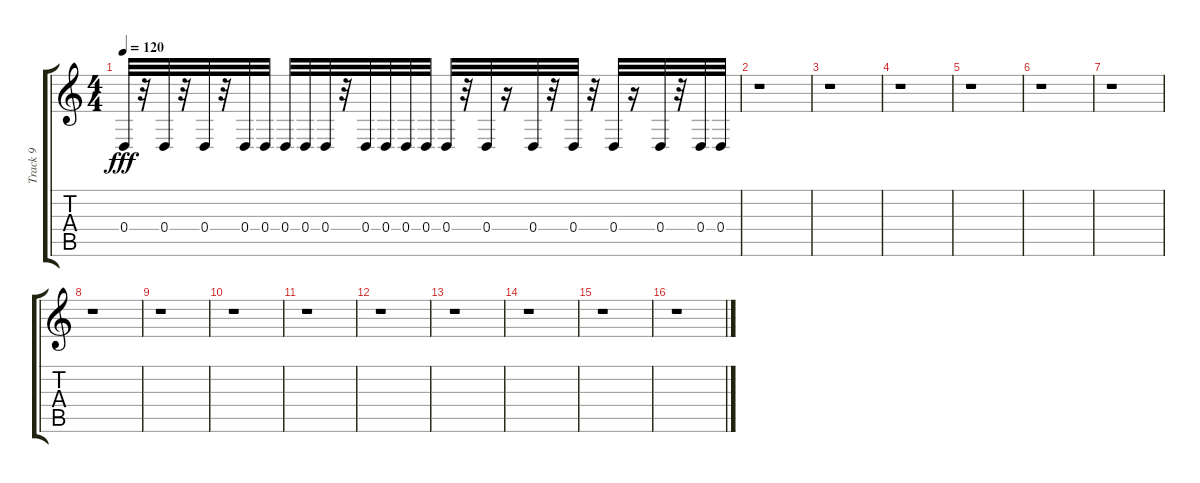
\track ("Track 9" "Track 9") {instrument fx3crystal}
\staff {score tabs}
\tuning (E4 B3 G3 D3 A2 E2) {hide}
\ts (4 4)
\tempo 120
\clef g2
\ks c
0.4.32{dy fff} r.32 0.4.32 r.32 0.4.32 r.32 0.4.32 0.4.32 0.4.32 0.4.32 0.4.32 r.32 0.4.32 0.4.32 0.4.32 0.4.32 0.4.32 r.32 0.4.32 r.16 0.4.32 r.32 0.4.32 r.32 0.4.32 r.16 0.4.32 r.32 0.4.32 0.4.32 |
r.1 |
r.1 |
r.1 |
r.1 |
r.1 |
r.1 |
r.1 |
r.1 |
r.1 |
r.1 |
r.1 |
r.1 |
r.1 |
r.1 |
r.1
